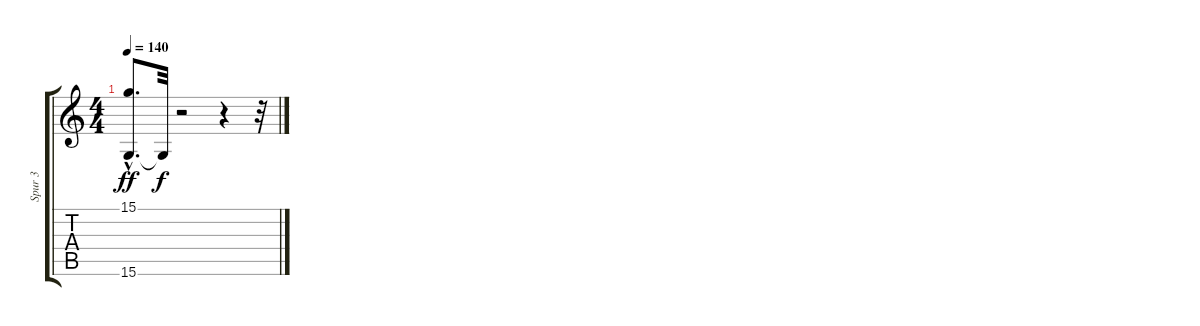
\track ("Spur 3" "Spur 3") {instrument honkytonkpiano}
\staff {score tabs}
\tuning (E4 B3 G3 D3 A2 E2) {hide}
\ts (4 4)
\tempo 140
\clef g2
\ks c
(15.1 15.6{hac}).8{d dy ff} 15.6{t}.32{dy f} r.2 r.4 r.32
